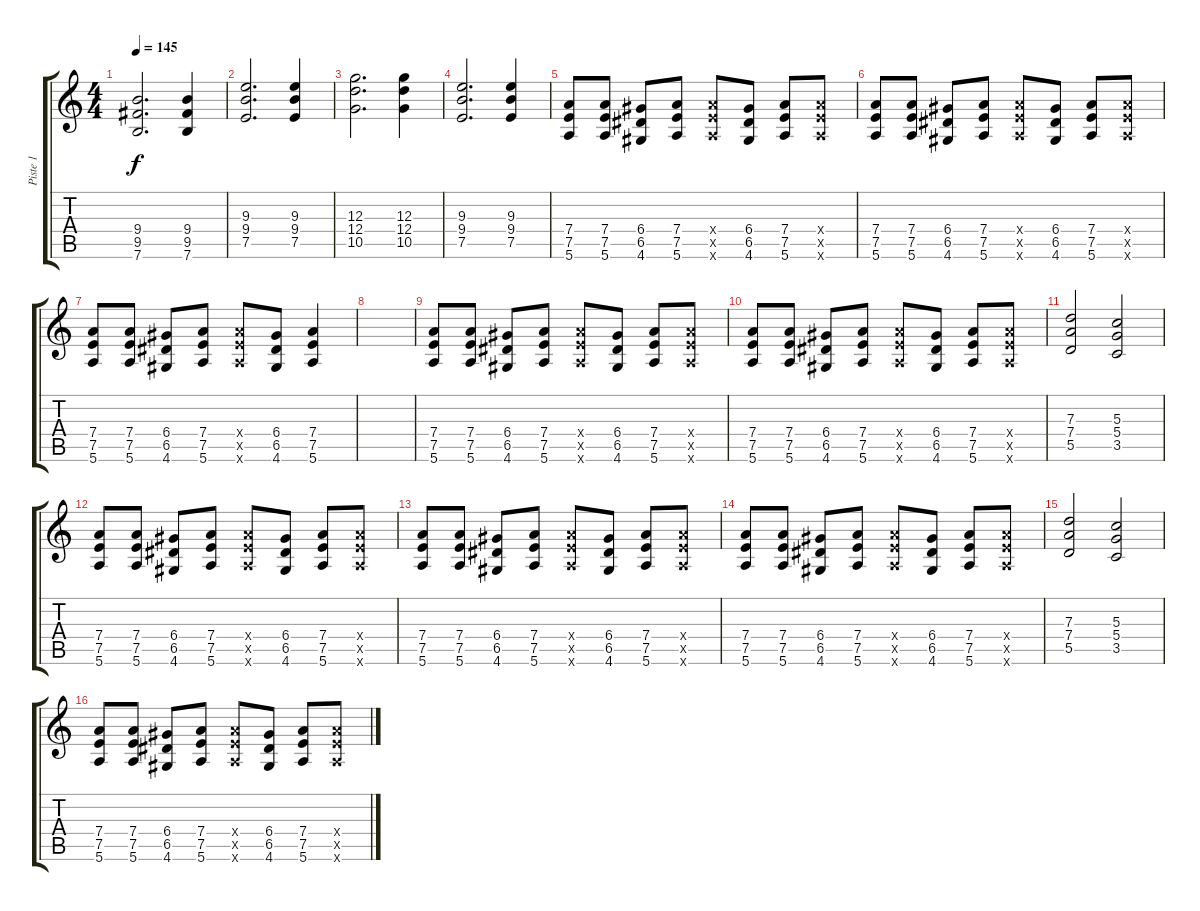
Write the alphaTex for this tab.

\track ("Piste 1" "Piste 1") {instrument overdrivenguitar}
\staff {score tabs}
\tuning (E4 B3 G3 D3 A2 E2) {hide}
\ts (4 4)
\tempo 145
\clef g2
\ks c
(9.4 9.5 7.6).2{d dy f} (9.4 9.5 7.6).4 |
(9.3 9.4 7.5).2{d} (9.3 9.4 7.5).4 |
(12.3 12.4 10.5).2{d} (12.3 12.4 10.5).4 |
(9.3 9.4 7.5).2{d} (9.3 9.4 7.5).4 |
(7.4 7.5 5.6).8 (7.4 7.5 5.6).8 (6.4 6.5 4.6).8 (7.4 7.5 5.6).8 (7.4{x} 7.5{x} 5.6{x}).8 (6.4 6.5 4.6).8 (7.4 7.5 5.6).8 (7.4{x} 7.5{x} 5.6{x}).8 |
(7.4 7.5 5.6).8 (7.4 7.5 5.6).8 (6.4 6.5 4.6).8 (7.4 7.5 5.6).8 (7.4{x} 7.5{x} 5.6{x}).8 (6.4 6.5 4.6).8 (7.4 7.5 5.6).8 (7.4{x} 7.5{x} 5.6{x}).8 |
(7.4 7.5 5.6).8 (7.4 7.5 5.6).8 (6.4 6.5 4.6).8 (7.4 7.5 5.6).8 (7.4{x} 7.5{x} 5.6{x}).8 (6.4 6.5 4.6).8 (7.4 7.5 5.6).4 |
|
(7.4 7.5 5.6).8 (7.4 7.5 5.6).8 (6.4 6.5 4.6).8 (7.4 7.5 5.6).8 (7.4{x} 7.5{x} 5.6{x}).8 (6.4 6.5 4.6).8 (7.4 7.5 5.6).8 (7.4{x} 7.5{x} 5.6{x}).8 |
(7.4 7.5 5.6).8 (7.4 7.5 5.6).8 (6.4 6.5 4.6).8 (7.4 7.5 5.6).8 (7.4{x} 7.5{x} 5.6{x}).8 (6.4 6.5 4.6).8 (7.4 7.5 5.6).8 (7.4{x} 7.5{x} 5.6{x}).8 |
(7.3 7.4 5.5).2 (5.3 5.4 3.5).2 |
(7.4 7.5 5.6).8 (7.4 7.5 5.6).8 (6.4 6.5 4.6).8 (7.4 7.5 5.6).8 (7.4{x} 7.5{x} 5.6{x}).8 (6.4 6.5 4.6).8 (7.4 7.5 5.6).8 (7.4{x} 7.5{x} 5.6{x}).8 |
(7.4 7.5 5.6).8 (7.4 7.5 5.6).8 (6.4 6.5 4.6).8 (7.4 7.5 5.6).8 (7.4{x} 7.5{x} 5.6{x}).8 (6.4 6.5 4.6).8 (7.4 7.5 5.6).8 (7.4{x} 7.5{x} 5.6{x}).8 |
(7.4 7.5 5.6).8 (7.4 7.5 5.6).8 (6.4 6.5 4.6).8 (7.4 7.5 5.6).8 (7.4{x} 7.5{x} 5.6{x}).8 (6.4 6.5 4.6).8 (7.4 7.5 5.6).8 (7.4{x} 7.5{x} 5.6{x}).8 |
(7.3 7.4 5.5).2 (5.3 5.4 3.5).2 |
(7.4 7.5 5.6).8 (7.4 7.5 5.6).8 (6.4 6.5 4.6).8 (7.4 7.5 5.6).8 (7.4{x} 7.5{x} 5.6{x}).8 (6.4 6.5 4.6).8 (7.4 7.5 5.6).8 (7.4{x} 7.5{x} 5.6{x}).8
